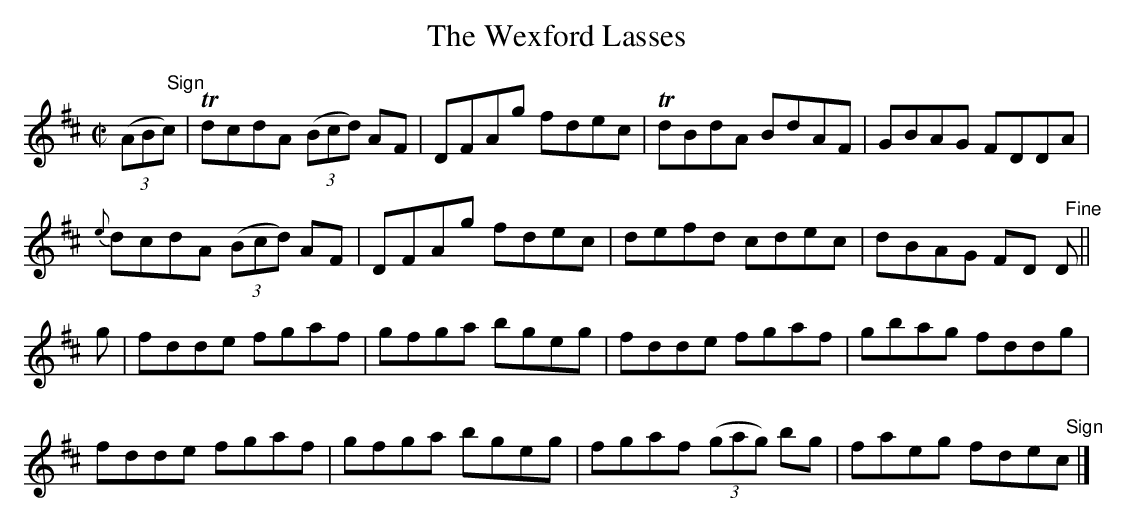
X:1
T: The Wexford Lasses
M: C|
L: 1/8
K: D
((3AB"  Sign"c)|TdcdA ((3Bcd) AF | DFAg fdec| TdBdA BdAF| GBAG FDDA |
              {e}dcdA ((3Bcd) AF | DFAg fdec|  defd cdec| dBAG FD "   Fine"D ||
g  | fdde fgaf | gfga bgeg | fdde fgaf       | gbag fddg |
     fdde fgaf | gfga bgeg | fgaf ((3gag) bg | faeg fde"   Sign"c |]
